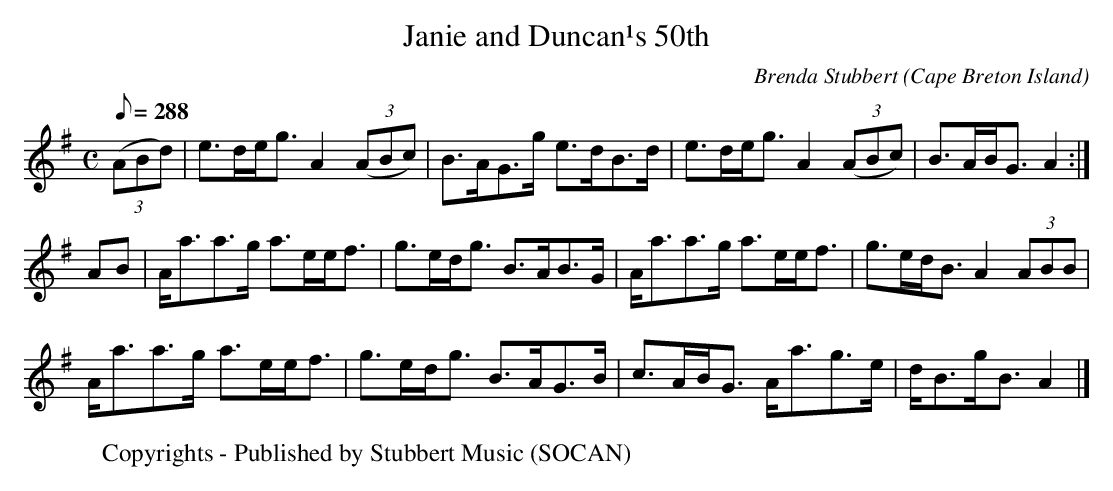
X:1
T:Janie and Duncan¹s 50th
C:Brenda Stubbert
O:Cape Breton Island
L:1/8
Q:288
M:C
K:Ador
(3(ABd)|e>de<g A2 (3(ABc)|B>AG>g e>dB>d|\
e>de<g A2 (3(ABc)|B>AB<G A2:|
AB|A<aa>g a>ee<f|g>ed<g B>AB>G|\
A<aa>g a>ee<f|g>ed<BA2 (3ABB|
A<aa>g a>ee<f|g>ed<g B>AG>B|c>AB<G A<ag>e|d<Bg<B A2|]
W:Copyrights - Published by Stubbert Music (SOCAN)
